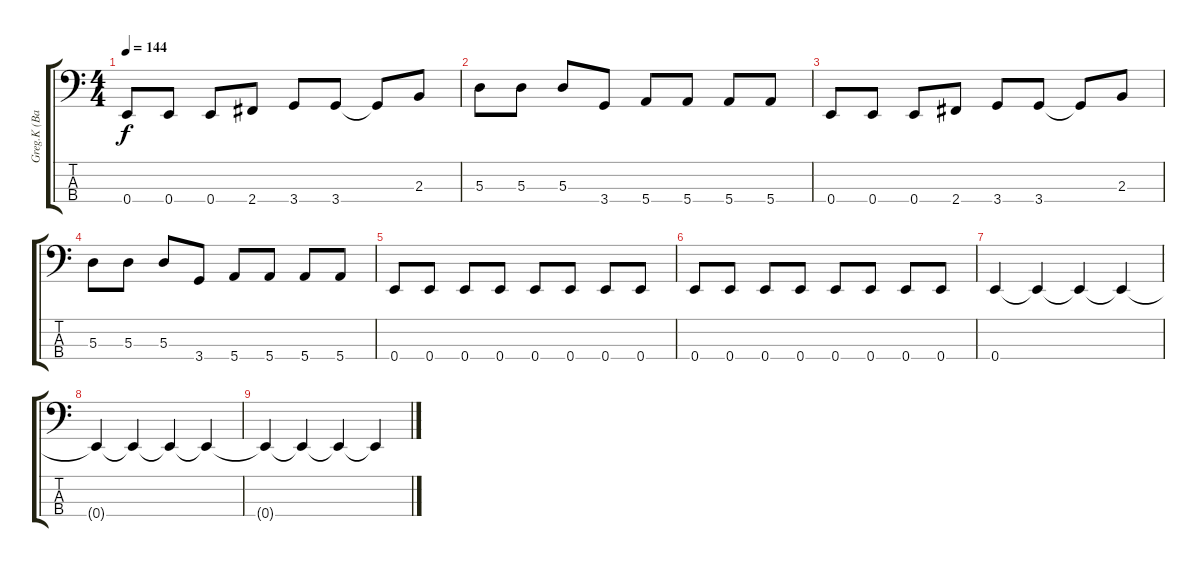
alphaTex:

\track ("Greg.K (Bass)" "Greg.K (Ba") {instrument electricbassfinger}
\staff {score tabs}
\tuning (G2 D2 A1 E1) {hide}
\ts (4 4)
\tempo 144
\clef f4
\ks c
0.4.8{dy f} 0.4.8 0.4.8 2.4.8 3.4.8 3.4.8 3.4{t}.8 2.3.8 |
5.3.8 5.3.8 5.3.8 3.4.8 5.4.8 5.4.8 5.4.8 5.4.8 |
0.4.8 0.4.8 0.4.8 2.4.8 3.4.8 3.4.8 3.4{t}.8 2.3.8 |
5.3.8 5.3.8 5.3.8 3.4.8 5.4.8 5.4.8 5.4.8 5.4.8 |
0.4.8 0.4.8 0.4.8 0.4.8 0.4.8 0.4.8 0.4.8 0.4.8 |
0.4.8 0.4.8 0.4.8 0.4.8 0.4.8 0.4.8 0.4.8 0.4.8 |
0.4.4{volume 16} 0.4{t}.4{volume 15} 0.4{t}.4{volume 14} 0.4{t}.4{volume 13} |
0.4{t}.4{volume 12} 0.4{t}.4{volume 11} 0.4{t}.4{volume 10} 0.4{t}.4{volume 8} |
0.4{t}.4{volume 6} 0.4{t}.4{volume 5} 0.4{t}.4{volume 4} 0.4{t}.4{volume 2}
